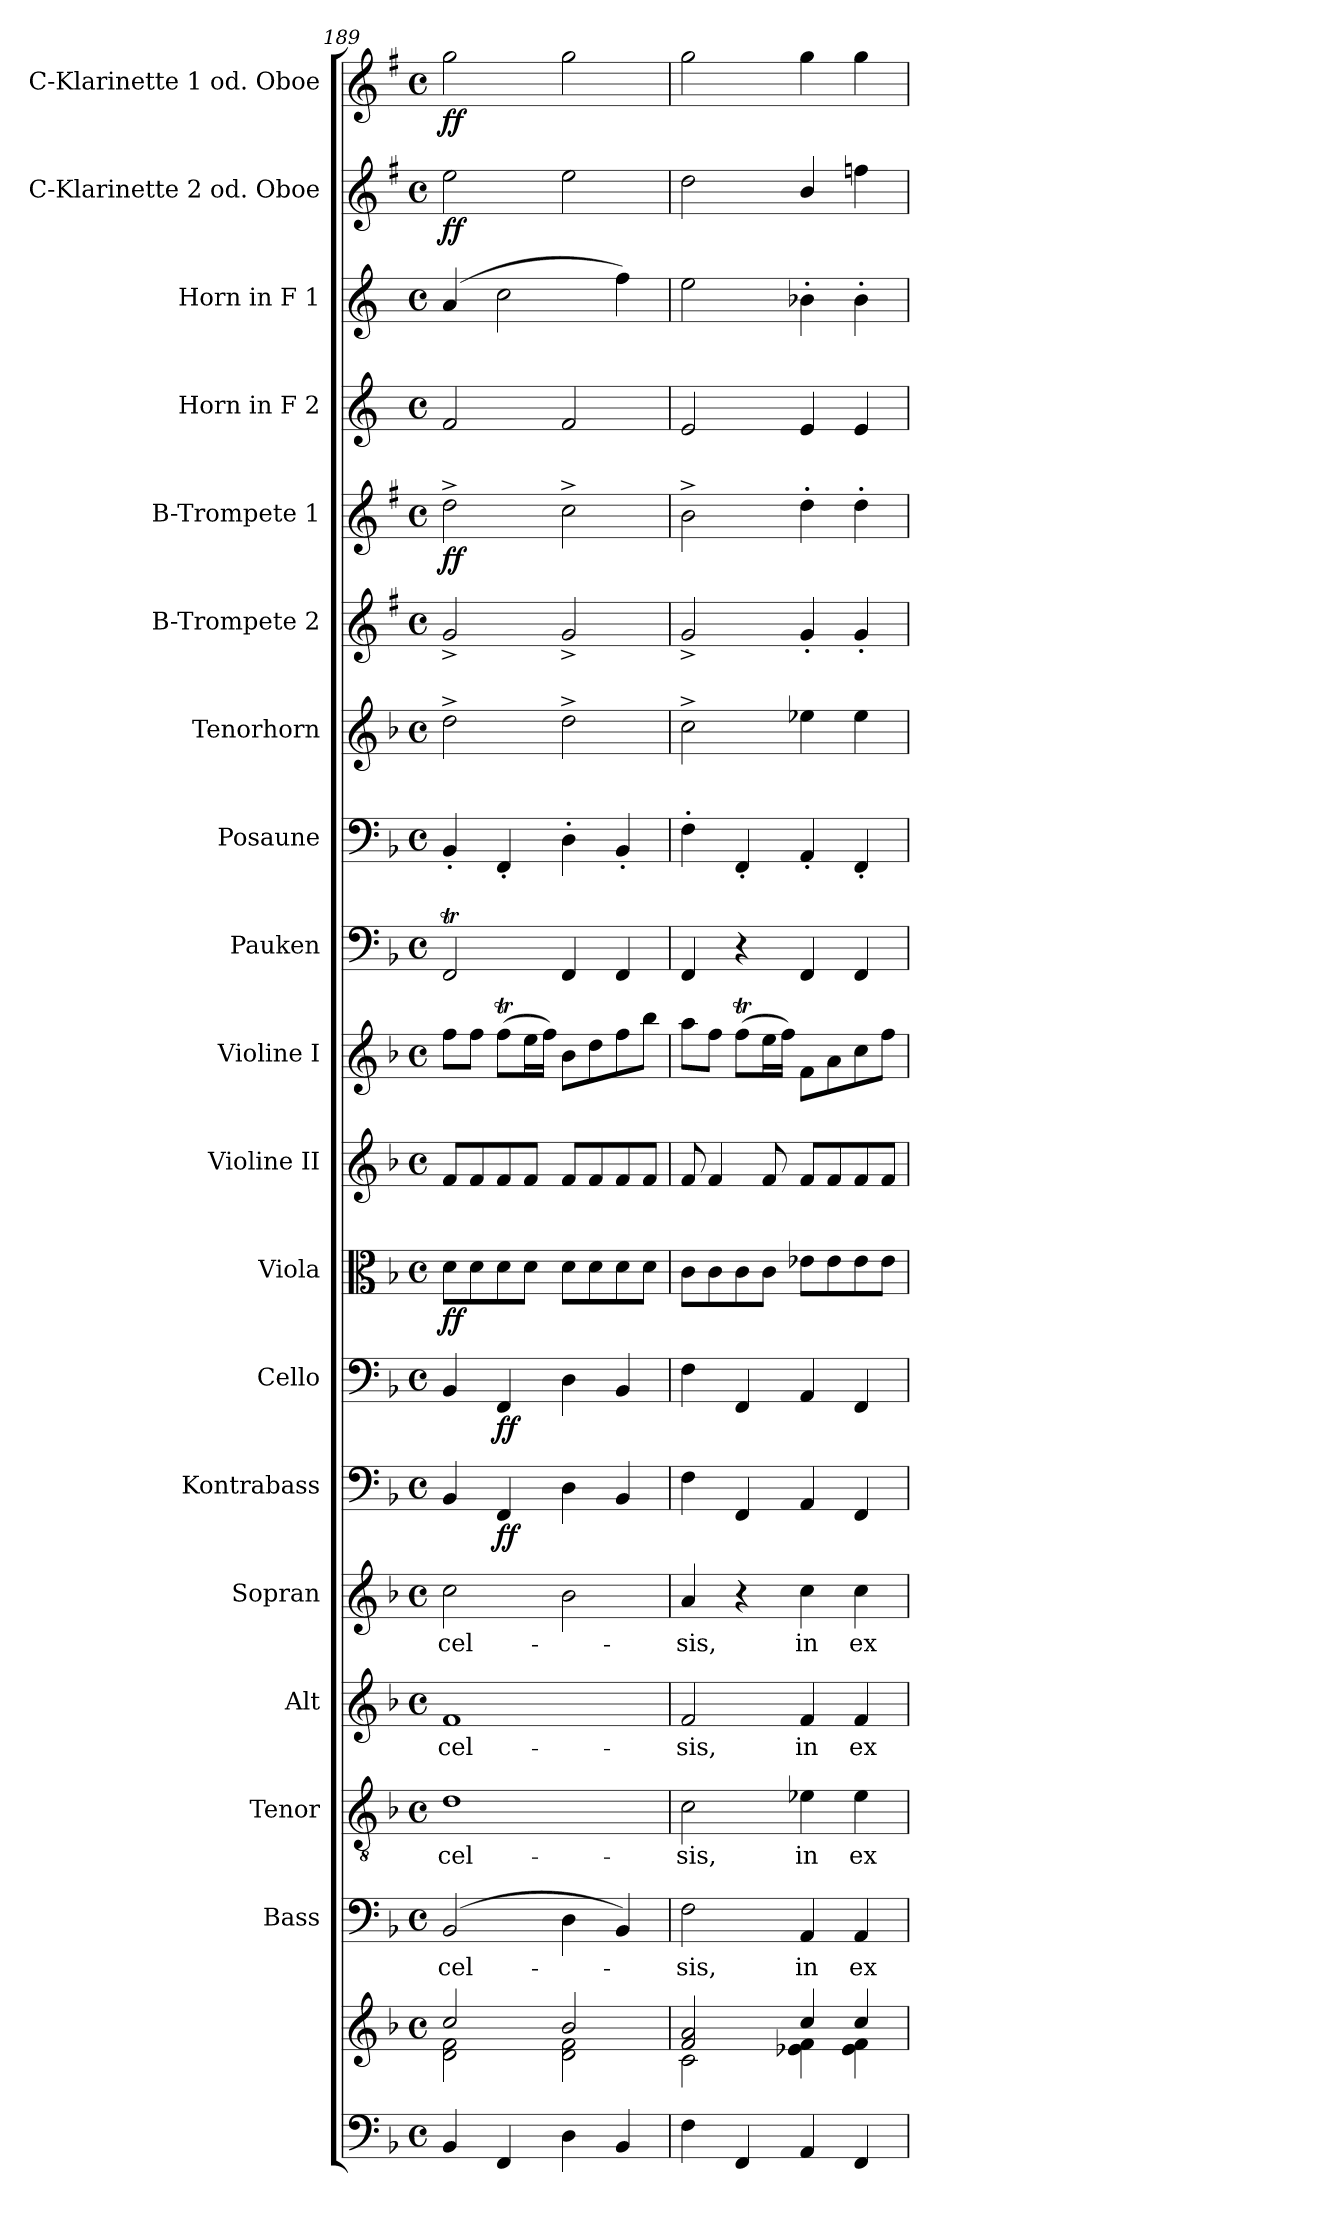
**kern	**kern	**kern	**text	**kern	**text	**kern	**text	**kern	**text	**kern	**dynam	**kern	**dynam	**kern	**dynam	**kern	**kern	**kern	**kern	**kern	**kern	**kern	**dynam	**kern	**kern	**kern	**dynam	**kern	**dynam
*part19	*part19	*part18	*part18	*part17	*part17	*part16	*part16	*part15	*part15	*part14	*part14	*part13	*part13	*part12	*part12	*part11	*part10	*part9	*part8	*part7	*part6	*part5	*part5	*part4	*part3	*part2	*part2	*part1	*part1
*staff20	*staff19	*staff18	*staff18	*staff17	*staff17	*staff16	*staff16	*staff15	*staff15	*staff14	*staff14	*staff13	*staff13	*staff12	*staff12	*staff11	*staff10	*staff9	*staff8	*staff7	*staff6	*staff5	*staff5	*staff4	*staff3	*staff2	*staff2	*staff1	*staff1
*	*	*I"Bass	*	*I"Tenor	*	*I"Alt	*	*I"Sopran	*	*I"Kontrabass	*	*I"Cello	*	*I"Viola	*	*I"Violine II	*I"Violine I	*I"Pauken	*I"Posaune	*I"Tenorhorn	*I"B-Trompete 2	*I"B-Trompete 1	*	*I"Horn in F 2	*I"Horn in F 1	*I"C-Klarinette 2 od. Oboe	*	*I"C-Klarinette 1 od. Oboe	*
*	*	*I'B.	*	*I'T.	*	*I'A.	*	*I'S.	*	*I'Kb.	*	*	*	*I'Vla.	*	*I'Vl. II	*I'Vl. I	*I'Pk.	*I'Pos.	*I'T. Hrn.	*I'B Trp. 2	*I'B Trp. 1	*	*	*	*I'C Kl. 2	*	*I'C Kl. 1	*
!!LO:PB:g=z
*clefF4	*clefG2	*clefF4	*	*clefGv2	*	*clefG2	*	*clefG2	*	*clefF4	*	*clefF4	*	*clefC3	*	*clefG2	*clefG2	*clefF4	*clefF4	*clefG2	*clefG2	*clefG2	*	*clefG2	*clefG2	*clefG2	*	*clefG2	*
*	*	*	*	*	*	*	*	*	*	*ITrd7c12	*	*	*	*	*	*	*	*	*	*ITrd8c14	*ITrd1c2	*ITrd1c2	*	*ITrd4c7	*ITrd4c7	*ITrd1c2	*	*ITrd1c2	*
*k[b-]	*k[b-]	*k[b-]	*	*k[b-]	*	*k[b-]	*	*k[b-]	*	*k[b-]	*	*k[b-]	*	*k[b-]	*	*k[b-]	*k[b-]	*k[b-]	*k[b-]	*k[b-]	*k[b-]	*k[b-]	*	*k[b-]	*k[b-]	*k[b-]	*	*k[b-]	*
*F:	*F:	*F:	*	*F:	*	*F:	*	*F:	*	*F:	*	*F:	*	*F:	*	*F:	*F:	*F:	*F:	*F:	*F:	*F:	*	*F:	*F:	*F:	*	*F:	*
*M4/4	*M4/4	*M4/4	*	*M4/4	*	*M4/4	*	*M4/4	*	*M4/4	*	*M4/4	*	*M4/4	*	*M4/4	*M4/4	*M4/4	*M4/4	*M4/4	*M4/4	*M4/4	*	*M4/4	*M4/4	*M4/4	*	*M4/4	*
*met(c)	*met(c)	*met(c)	*	*met(c)	*	*met(c)	*	*met(c)	*	*met(c)	*	*met(c)	*	*met(c)	*	*met(c)	*met(c)	*met(c)	*met(c)	*met(c)	*met(c)	*met(c)	*	*met(c)	*met(c)	*met(c)	*	*met(c)	*
=189	=189	=189	=189	=189	=189	=189	=189	=189	=189	=189	=189	=189	=189	=189	=189	=189	=189	=189	=189	=189	=189	=189	=189	=189	=189	=189	=189	=189	=189
*	*^	*	*	*	*	*	*	*	*	*	*	*	*	*	*	*	*	*	*	*	*	*	*	*	*	*	*	*	*
!	!	!	!	!LO:LY:b	!	!LO:LY:b	!	!LO:LY:b	!	!LO:LY:b	!	!	!	!	!	!LO:DY:b	!	!	!	!	!	!	!	!LO:DY:b	!	!	!	!LO:DY:b	!	!LO:DY:b
4BB-/	2cc/	2d\ 2f\	(2BB-/	-cel-	1d	-cel-	1f	-cel-	2cc\	-cel-	4BBB-/	.	4BB-/	.	8d\L	ff	8f/L	8ff\L	2FFT/	4BB-'</	2d^>\	2f^</	2cc^>\	ff	2B-/	(4d/	2dd\	ff	2ff\	ff
.	.	.	.	.	.	.	.	.	.	.	.	.	.	.	8d\	.	8f/	8ff\J	.	.	.	.	.	.	.	.	.	.	.	.
!	!	!	!	!	!	!	!	!	!	!	!	!LO:DY:b	!	!LO:DY:b	!	!	!	!	!	!	!	!	!	!	!	!	!	!	!	!
4FF/	.	.	.	.	.	.	.	.	.	.	4FFF/	ff	4FF/	ff	8d\	.	8f/	(>8ffT\L	.	4FF'</	.	.	.	.	.	2f\	.	.	.	.
.	.	.	.	.	.	.	.	.	.	.	.	.	.	.	8d\J	.	8f/J	16ee\L	.	.	.	.	.	.	.	.	.	.	.	.
.	.	.	.	.	.	.	.	.	.	.	.	.	.	.	.	.	.	16ff\JJ)	.	.	.	.	.	.	.	.	.	.	.	.
4D\	2b-/	2d\ 2f\	4D\	.	.	.	.	.	2b-\	.	4DD\	.	4D\	.	8d\L	.	8f/L	8b-\L	4FF/	4D'>\	2d^>\	2f^</	2b-^>\	.	2B-/	.	2dd\	.	2ff\	.
.	.	.	.	.	.	.	.	.	.	.	.	.	.	.	8d\	.	8f/	8dd\	.	.	.	.	.	.	.	.	.	.	.	.
4BB-/	.	.	4BB-/)	.	.	.	.	.	.	.	4BBB-/	.	4BB-/	.	8d\	.	8f/	8ff\	4FF/	4BB-'</	.	.	.	.	.	4b-\)	.	.	.	.
.	.	.	.	.	.	.	.	.	.	.	.	.	.	.	8d\J	.	8f/J	8bb-\J	.	.	.	.	.	.	.	.	.	.	.	.
=190	=190	=190	=190	=190	=190	=190	=190	=190	=190	=190	=190	=190	=190	=190	=190	=190	=190	=190	=190	=190	=190	=190	=190	=190	=190	=190	=190	=190	=190	=190
!	!	!	!	!LO:LY:b	!	!LO:LY:b	!	!LO:LY:b	!	!LO:LY:b	!	!	!	!	!	!	!	!	!	!	!	!	!	!	!	!	!	!	!	!
4F\	2f/ 2a/	2c\	2F\	-sis,	2c\	-sis,	2f/	-sis,	4a/	-sis,	4FF\	.	4F\	.	8c\L	.	8f/	8aa\L	4FF/	4F'>\	2c^>\	2f^</	2a^>\	.	2A/	2a\	2cc\	.	2ff\	.
.	.	.	.	.	.	.	.	.	.	.	.	.	.	.	8c\	.	4f/	8ff\J	.	.	.	.	.	.	.	.	.	.	.	.
4FF/	.	.	.	.	.	.	.	.	4r	.	4FFF/	.	4FF/	.	8c\	.	.	(>8ffT\L	4r	4FF'</	.	.	.	.	.	.	.	.	.	.
.	.	.	.	.	.	.	.	.	.	.	.	.	.	.	8c\J	.	8f/	16ee\L	.	.	.	.	.	.	.	.	.	.	.	.
.	.	.	.	.	.	.	.	.	.	.	.	.	.	.	.	.	.	16ff\JJ)	.	.	.	.	.	.	.	.	.	.	.	.
!	!	!	!	!LO:LY:b	!	!LO:LY:b	!	!LO:LY:b	!	!LO:LY:b	!	!	!	!	!	!	!	!	!	!	!	!	!	!	!	!	!	!	!	!
4AA/	4cc/	4e-X\ 4f\	4AA/	in	4e-X\	in	4f/	in	4cc\	in	4AAA/	.	4AA/	.	8e-X\L	.	8f/L	8f\L	4FF/	4AA'</	4e-X\	4f'</	4cc'>\	.	4A/	4e-X'>\	4a/	.	4ff\	.
.	.	.	.	.	.	.	.	.	.	.	.	.	.	.	8e-\	.	8f/	8a\	.	.	.	.	.	.	.	.	.	.	.	.
!	!	!	!	!LO:LY:b	!	!LO:LY:b	!	!LO:LY:b	!	!LO:LY:b	!	!	!	!	!	!	!	!	!	!	!	!	!	!	!	!	!	!	!	!
4FF/	4cc/	4e-\ 4f\	4AA/	ex-	4e-\	ex-	4f/	ex-	4cc\	ex-	4FFF/	.	4FF/	.	8e-\	.	8f/	8cc\	4FF/	4FF'</	4e-\	4f'</	4cc'>\	.	4A/	4e-'>\	4ee-X\	.	4ff\	.
.	.	.	.	.	.	.	.	.	.	.	.	.	.	.	8e-\J	.	8f/J	8ff\J	.	.	.	.	.	.	.	.	.	.	.	.
*	*v	*v	*	*	*	*	*	*	*	*	*	*	*	*	*	*	*	*	*	*	*	*	*	*	*	*	*	*	*	*
=	=	=	=	=	=	=	=	=	=	=	=	=	=	=	=	=	=	=	=	=	=	=	=	=	=	=	=	=	=
*-	*-	*-	*-	*-	*-	*-	*-	*-	*-	*-	*-	*-	*-	*-	*-	*-	*-	*-	*-	*-	*-	*-	*-	*-	*-	*-	*-	*-	*-
